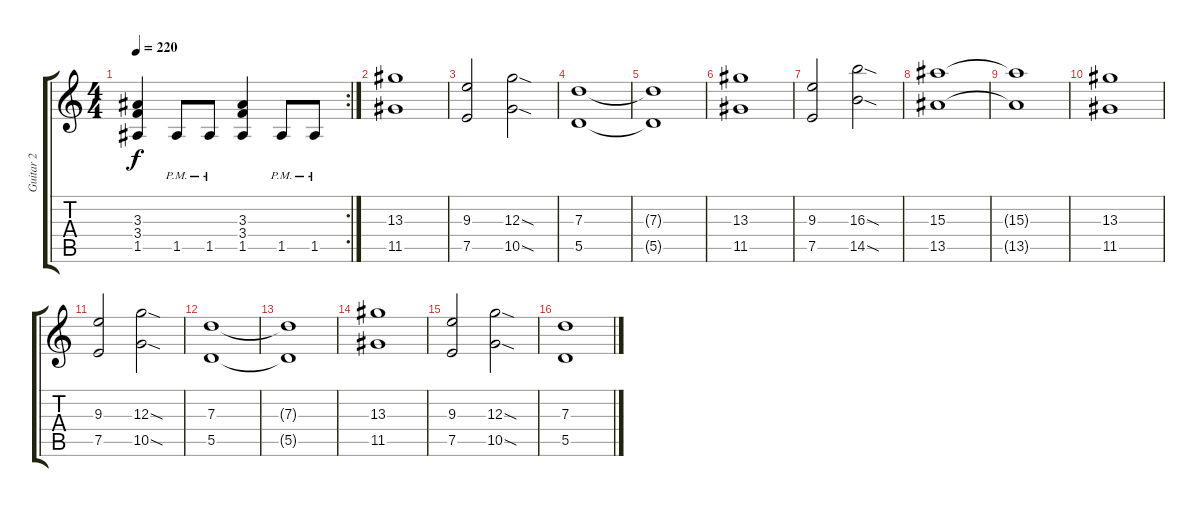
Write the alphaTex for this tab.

\track ("Guitar 2" "Guitar 2") {instrument overdrivenguitar}
\staff {score tabs}
\tuning (E4 B3 G3 D3 A2 E2) {hide}
\rc 2
\ts (4 4)
\tempo 220
\clef g2
\ks c
(3.3 3.4 1.5).4{dy f} 1.5{pm}.8 1.5{pm}.8 (3.3 3.4 1.5).4 1.5{pm}.8 1.5{pm}.8 |
(13.3 11.5).1 |
(9.3 7.5).2 (12.3{sod} 10.5{sod}).2 |
(7.3 5.5).1 |
(7.3{t} 5.5{t}).1 |
(13.3 11.5).1 |
(9.3 7.5).2 (16.3{sod} 14.5{sod}).2 |
(15.3 13.5).1 |
(15.3{t} 13.5{t}).1 |
(13.3 11.5).1 |
(9.3 7.5).2 (12.3{sod} 10.5{sod}).2 |
(7.3 5.5).1 |
(7.3{t} 5.5{t}).1 |
(13.3 11.5).1 |
(9.3 7.5).2 (12.3{sod} 10.5{sod}).2 |
(7.3 5.5).1
